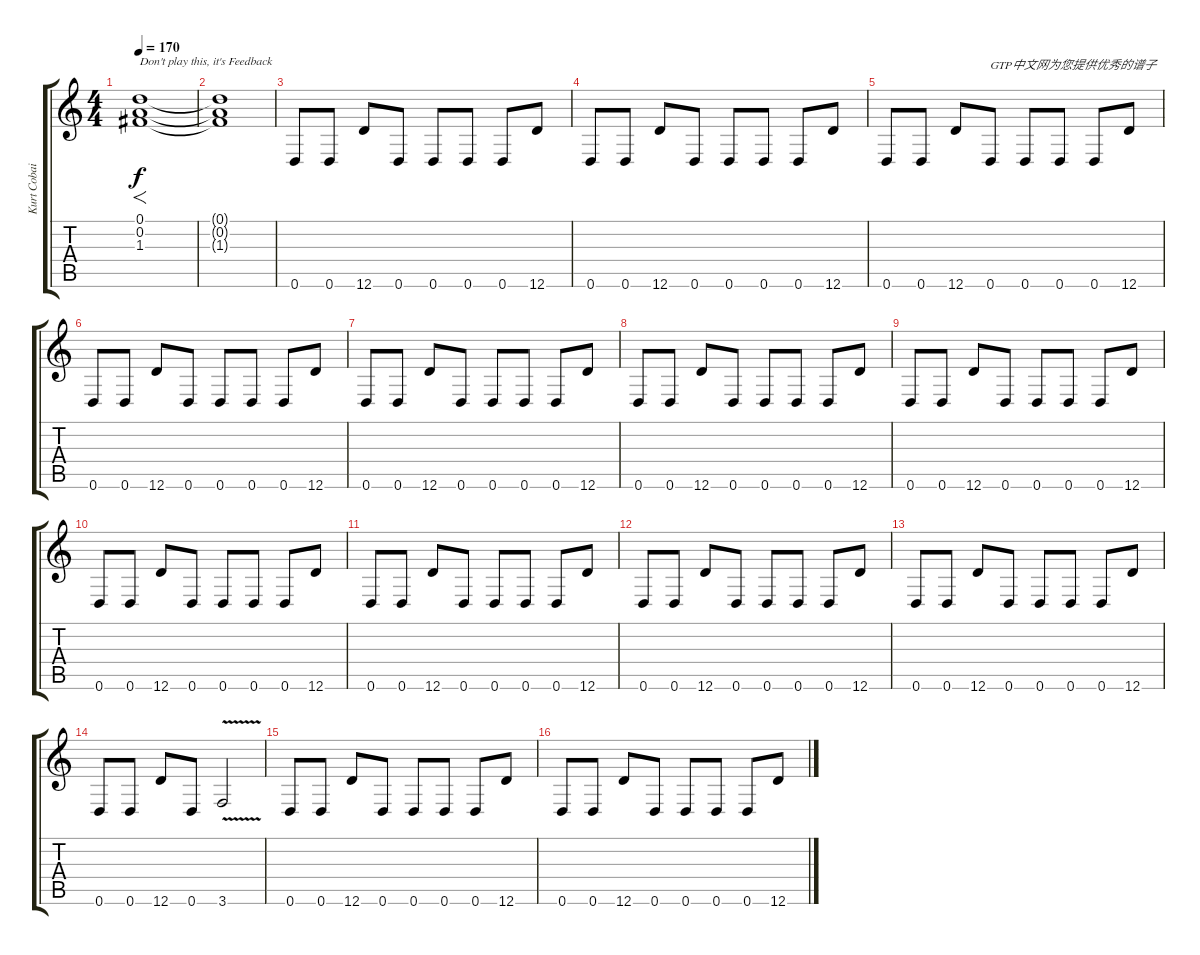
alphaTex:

\track ("Kurt Cobain" "Kurt Cobai") {instrument distortionguitar}
\staff {score tabs}
\tuning (D4 A3 F3 C3 G2 D2) {hide}
\ts (4 4)
\tempo 170
\clef g2
\ks c
(0.1 0.2 1.3).1{f txt "Don't play this, it's Feedback" dy f instrument distortionguitar} |
(0.1{t} 0.2{t} 1.3{t}).1 |
0.6.8 0.6.8 12.6.8 0.6.8 0.6.8 0.6.8 0.6.8 12.6.8 |
0.6.8 0.6.8 12.6.8 0.6.8 0.6.8 0.6.8 0.6.8 12.6.8 |
0.6.8 0.6.8 12.6.8 0.6.8{txt "GTP中文网为您提供优秀的谱子"} 0.6.8 0.6.8 0.6.8 12.6.8 |
0.6.8 0.6.8 12.6.8 0.6.8 0.6.8 0.6.8 0.6.8 12.6.8 |
0.6.8 0.6.8 12.6.8 0.6.8 0.6.8 0.6.8 0.6.8 12.6.8 |
0.6.8 0.6.8 12.6.8 0.6.8 0.6.8 0.6.8 0.6.8 12.6.8 |
0.6.8 0.6.8 12.6.8 0.6.8 0.6.8 0.6.8 0.6.8 12.6.8 |
0.6.8 0.6.8 12.6.8 0.6.8 0.6.8 0.6.8 0.6.8 12.6.8 |
0.6.8 0.6.8 12.6.8 0.6.8 0.6.8 0.6.8 0.6.8 12.6.8 |
0.6.8 0.6.8 12.6.8 0.6.8 0.6.8 0.6.8 0.6.8 12.6.8 |
0.6.8 0.6.8 12.6.8 0.6.8 0.6.8 0.6.8 0.6.8 12.6.8 |
0.6.8 0.6.8 12.6.8 0.6.8 3.6{v}.2 |
0.6.8 0.6.8 12.6.8 0.6.8 0.6.8 0.6.8 0.6.8 12.6.8 |
0.6.8 0.6.8 12.6.8 0.6.8 0.6.8 0.6.8 0.6.8 12.6.8
